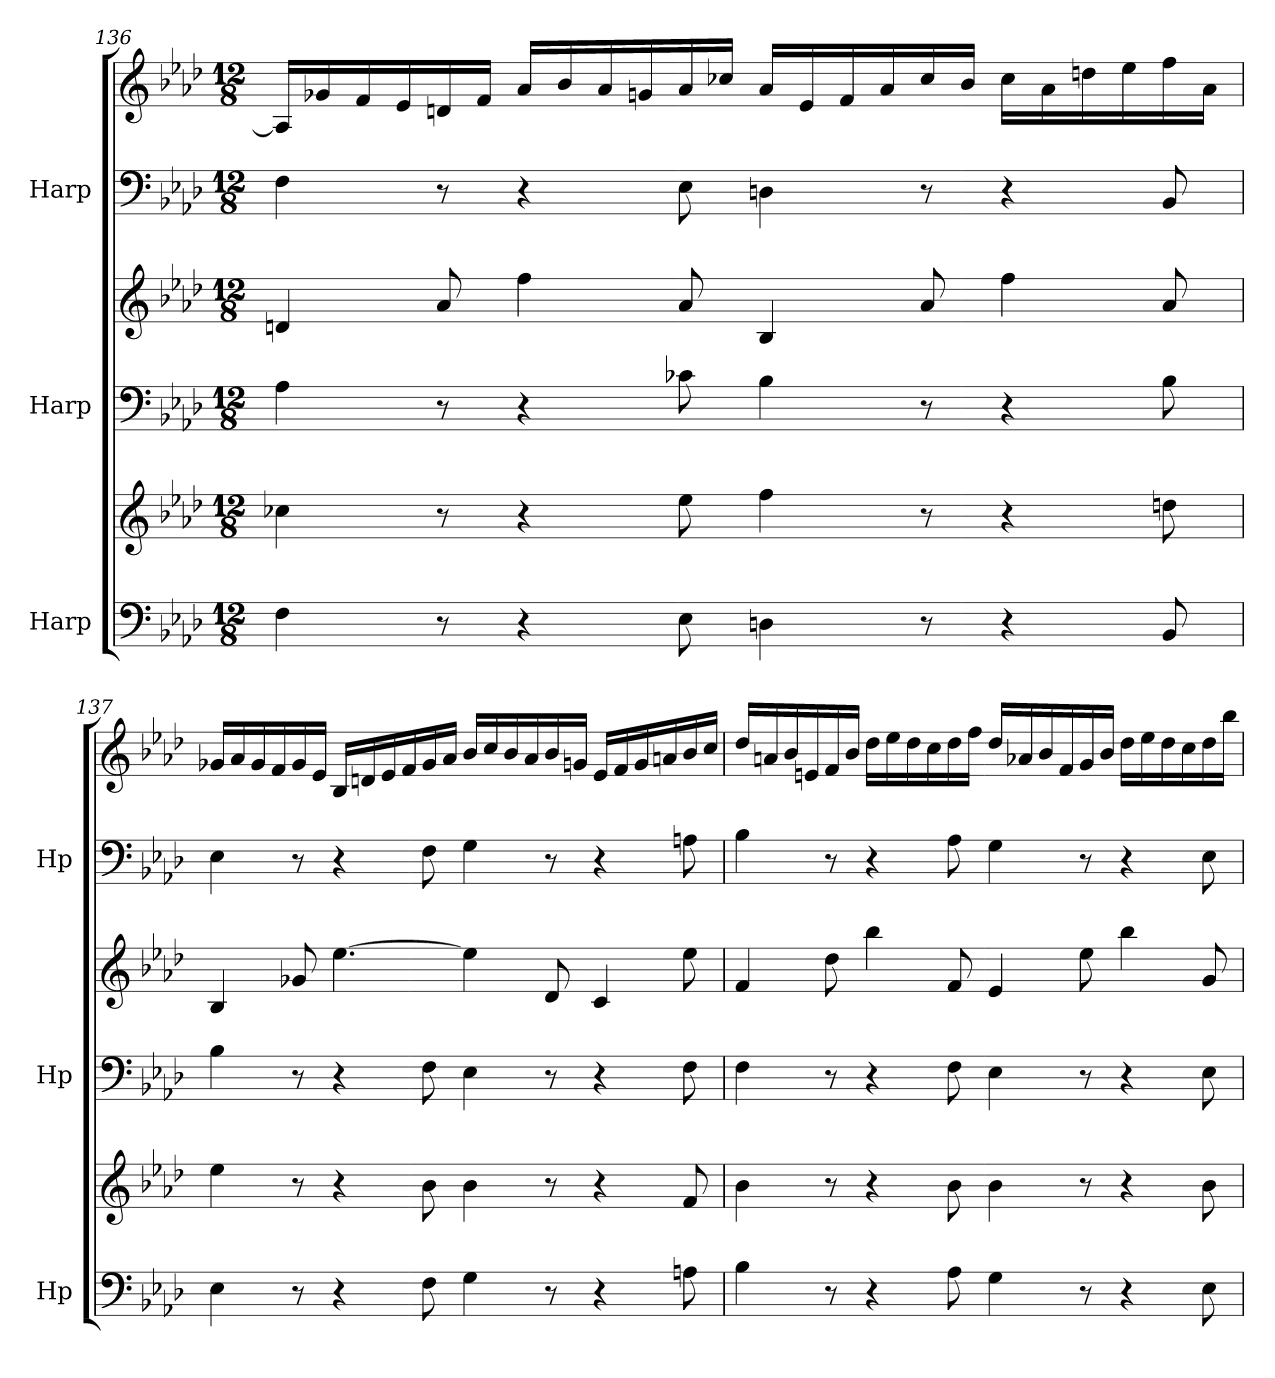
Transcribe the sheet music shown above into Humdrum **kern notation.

**kern	**kern	**kern	**kern	**kern	**kern
*part3	*part3	*part2	*part2	*part1	*part1
*staff6	*staff5	*staff4	*staff3	*staff2	*staff1
*I"Harp	*	*I"Harp	*	*I"Harp	*
*I'Hp	*	*I'Hp	*	*I'Hp	*
!!LO:LB:g=z
*clefF4	*clefG2	*clefF4	*clefG2	*clefF4	*clefG2
*k[b-e-a-d-]	*k[b-e-a-d-]	*k[b-e-a-d-]	*k[b-e-a-d-]	*k[b-e-a-d-]	*k[b-e-a-d-]
*M12/8	*M12/8	*M12/8	*M12/8	*M12/8	*M12/8
=136	=136	=136	=136	=136	=136
4F\	4cc-X\	4A-\	4dn/	4F\	16A-/LL]
.	.	.	.	.	16g-X/
.	.	.	.	.	16f/
.	.	.	.	.	16e-/
8r	8r	8r	8a-/	8r	16dn/
.	.	.	.	.	16f/JJ
4r	4r	4r	4ff\	4r	16a-/LL
.	.	.	.	.	16b-/
.	.	.	.	.	16a-/
.	.	.	.	.	16gn/
8E-\	8ee-\	8c-X\	8a-/	8E-\	16a-/
.	.	.	.	.	16cc-X/JJ
4Dn\	4ff\	4B-\	4B-/	4Dn\	16a-/LL
.	.	.	.	.	16e-/
.	.	.	.	.	16f/
.	.	.	.	.	16a-/
8r	8r	8r	8a-/	8r	16cc-/
.	.	.	.	.	16b-/JJ
4r	4r	4r	4ff\	4r	16cc-\LL
.	.	.	.	.	16a-\
.	.	.	.	.	16ddn\
.	.	.	.	.	16ee-\
8BB-/	8ddn\	8B-\	8a-/	8BB-/	16ff\
.	.	.	.	.	16a-\JJ
!!LO:PB:g=z
=137	=137	=137	=137	=137	=137
4E-\	4ee-\	4B-\	4B-/	4E-\	16g-X/LL
.	.	.	.	.	16a-/
.	.	.	.	.	16g-/
.	.	.	.	.	16f/
8r	8r	8r	8g-X/	8r	16g-/
.	.	.	.	.	16e-/JJ
4r	4r	4r	[4.ee-\	4r	16B-/LL
.	.	.	.	.	16dn/
.	.	.	.	.	16e-/
.	.	.	.	.	16f/
8F\	8b-\	8F\	.	8F\	16g-/
.	.	.	.	.	16a-/JJ
4G\	4b-\	4E-\	4ee-\]	4G\	16b-/LL
.	.	.	.	.	16cc/
.	.	.	.	.	16b-/
.	.	.	.	.	16a-/
8r	8r	8r	8d-/	8r	16b-/
.	.	.	.	.	16gn/JJ
4r	4r	4r	4c/	4r	16e-/LL
.	.	.	.	.	16f/
.	.	.	.	.	16g/
.	.	.	.	.	16an/
8An\	8f/	8F\	8ee-\	8An\	16b-/
.	.	.	.	.	16cc/JJ
!!LO:LB:g=z
=138	=138	=138	=138	=138	=138
4B-\	4b-\	4F\	4f/	4B-\	16dd-/LL
.	.	.	.	.	16an/
.	.	.	.	.	16b-/
.	.	.	.	.	16en/
8r	8r	8r	8dd-\	8r	16f/
.	.	.	.	.	16b-/JJ
4r	4r	4r	4bb-\	4r	16dd-\LL
.	.	.	.	.	16ee-\
.	.	.	.	.	16dd-\
.	.	.	.	.	16cc\
8A-\	8b-\	8F\	8f/	8A-\	16dd-\
.	.	.	.	.	16ff\JJ
4G\	4b-\	4E-\	4e-/	4G\	16dd-/LL
.	.	.	.	.	16a-X/
.	.	.	.	.	16b-/
.	.	.	.	.	16f/
8r	8r	8r	8ee-\	8r	16g/
.	.	.	.	.	16b-/JJ
4r	4r	4r	4bb-\	4r	16dd-\LL
.	.	.	.	.	16ee-\
.	.	.	.	.	16dd-\
.	.	.	.	.	16cc\
8E-\	8b-\	8E-\	8g/	8E-\	16dd-\
.	.	.	.	.	16bb-\JJ
=	=	=	=	=	=
*-	*-	*-	*-	*-	*-
